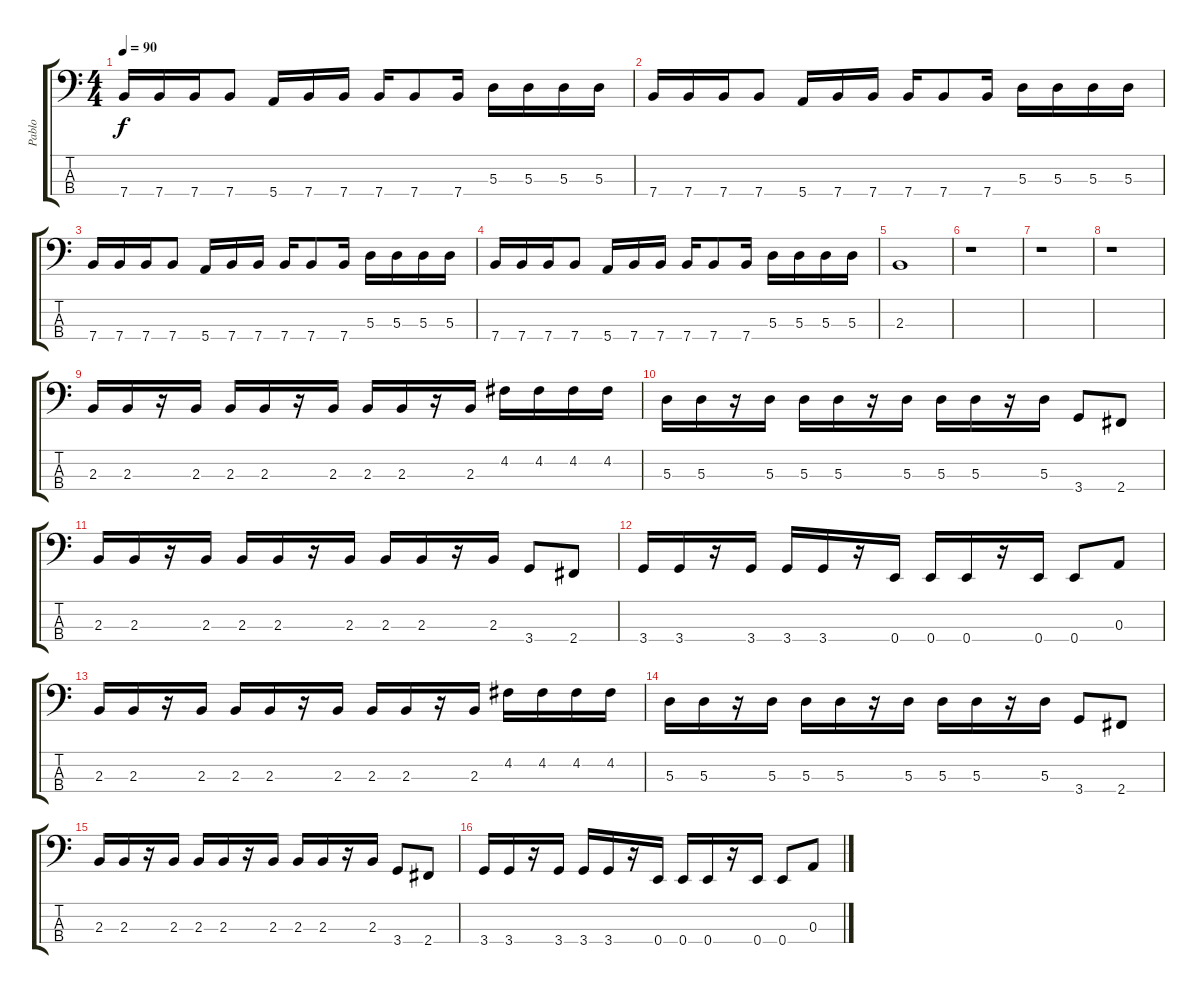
\track ("Pablo" "Pablo") {instrument electricbasspick}
\staff {score tabs}
\tuning (G2 D2 A1 E1) {hide}
\ts (4 4)
\tempo 90
\clef f4
\ks c
7.4.16{dy f} 7.4.16 7.4.16 7.4.8 5.4.16 7.4.16 7.4.16 7.4.16 7.4.8 7.4.16 5.3.16 5.3.16 5.3.16 5.3.16 |
7.4.16 7.4.16 7.4.16 7.4.8 5.4.16 7.4.16 7.4.16 7.4.16 7.4.8 7.4.16 5.3.16 5.3.16 5.3.16 5.3.16 |
7.4.16 7.4.16 7.4.16 7.4.8 5.4.16 7.4.16 7.4.16 7.4.16 7.4.8 7.4.16 5.3.16 5.3.16 5.3.16 5.3.16 |
7.4.16 7.4.16 7.4.16 7.4.8 5.4.16 7.4.16 7.4.16 7.4.16 7.4.8 7.4.16 5.3.16 5.3.16 5.3.16 5.3.16 |
2.3.1 |
r.1 |
r.1 |
r.1 |
2.3.16 2.3.16 r.16 2.3.16 2.3.16 2.3.16 r.16 2.3.16 2.3.16 2.3.16 r.16 2.3.16 4.2.16 4.2.16 4.2.16 4.2.16 |
5.3.16 5.3.16 r.16 5.3.16 5.3.16 5.3.16 r.16 5.3.16 5.3.16 5.3.16 r.16 5.3.16 3.4.8 2.4.8 |
2.3.16 2.3.16 r.16 2.3.16 2.3.16 2.3.16 r.16 2.3.16 2.3.16 2.3.16 r.16 2.3.16 3.4.8 2.4.8 |
3.4.16 3.4.16 r.16 3.4.16 3.4.16 3.4.16 r.16 0.4.16 0.4.16 0.4.16 r.16 0.4.16 0.4.8 0.3.8 |
2.3.16 2.3.16 r.16 2.3.16 2.3.16 2.3.16 r.16 2.3.16 2.3.16 2.3.16 r.16 2.3.16 4.2.16 4.2.16 4.2.16 4.2.16 |
5.3.16 5.3.16 r.16 5.3.16 5.3.16 5.3.16 r.16 5.3.16 5.3.16 5.3.16 r.16 5.3.16 3.4.8 2.4.8 |
2.3.16 2.3.16 r.16 2.3.16 2.3.16 2.3.16 r.16 2.3.16 2.3.16 2.3.16 r.16 2.3.16 3.4.8 2.4.8 |
3.4.16 3.4.16 r.16 3.4.16 3.4.16 3.4.16 r.16 0.4.16 0.4.16 0.4.16 r.16 0.4.16 0.4.8 0.3.8
